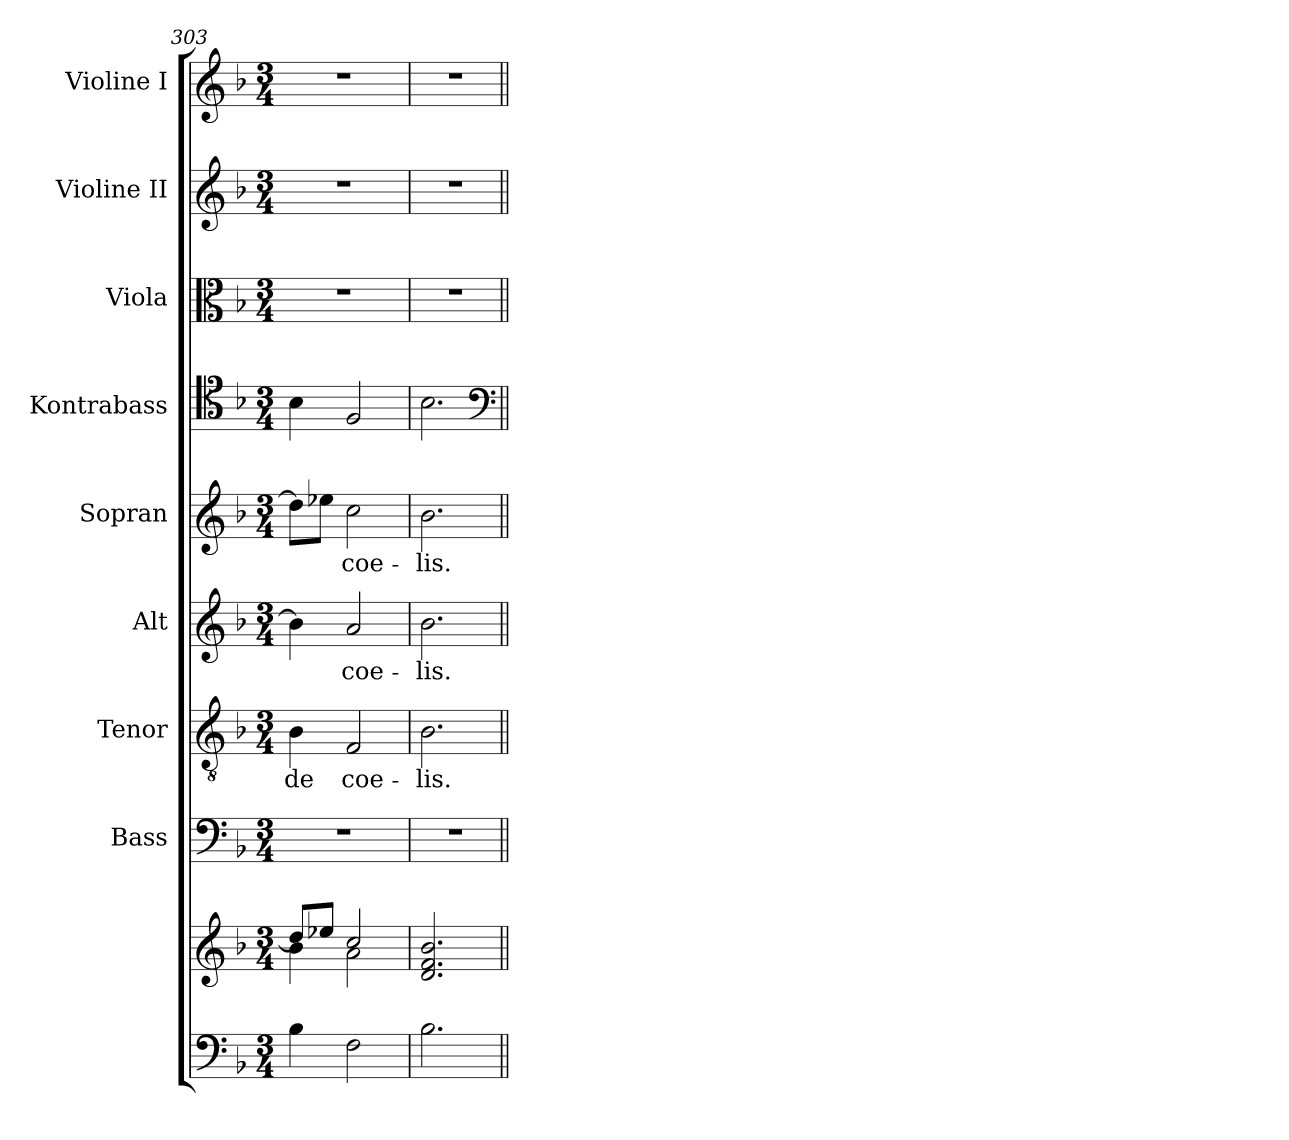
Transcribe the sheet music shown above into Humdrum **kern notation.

**kern	**kern	**kern	**kern	**text	**kern	**text	**kern	**text	**kern	**kern	**kern	**kern
*part9	*part9	*part8	*part7	*part7	*part6	*part6	*part5	*part5	*part4	*part3	*part2	*part1
*staff10	*staff9	*staff8	*staff7	*staff7	*staff6	*staff6	*staff5	*staff5	*staff4	*staff3	*staff2	*staff1
*	*	*I"Bass	*I"Tenor	*	*I"Alt	*	*I"Sopran	*	*I"Kontrabass	*I"Viola	*I"Violine II	*I"Violine I
*	*	*I'B.	*I'T.	*	*I'A.	*	*I'S.	*	*I'Kb.	*I'Vla.	*I'Vl. II	*I'Vl. I
!!LO:PB:g=z
*clefF4	*clefG2	*clefF4	*clefGv2	*	*clefG2	*	*clefG2	*	*clefC4	*clefC3	*clefG2	*clefG2
*	*	*	*	*	*	*	*	*	*ITrd7c12	*	*	*
*k[b-]	*k[b-]	*k[b-]	*k[b-]	*	*k[b-]	*	*k[b-]	*	*k[b-]	*k[b-]	*k[b-]	*k[b-]
*F:	*F:	*F:	*F:	*	*F:	*	*F:	*	*F:	*F:	*F:	*F:
*M3/4	*M3/4	*M3/4	*M3/4	*	*M3/4	*	*M3/4	*	*M3/4	*M3/4	*M3/4	*M3/4
=303	=303	=303	=303	=303	=303	=303	=303	=303	=303	=303	=303	=303
*	*^	*	*	*	*	*	*	*	*	*	*	*
!	!	!	!	!	!LO:LY:b	!	!	!	!	!	!	!	!
4B-\	8dd/L]	4b-\	2.r	4B-\	de	4b-\]	.	8dd\L]	.	4BB-\	2.r	2.r	2.r
.	8ee-X/J	.	.	.	.	.	.	8ee-X\J	.	.	.	.	.
!	!	!	!	!	!LO:LY:b	!	!LO:LY:b	!	!LO:LY:b	!	!	!	!
2F\	2cc/	2a\	.	2F/	coe-	2a/	coe-	2cc\	coe-	2FF/	.	.	.
=304	=304	=304	=304	=304	=304	=304	=304	=304	=304	=304	=304	=304	=304
!	!	!	!	!	!LO:LY:b	!	!LO:LY:b	!	!LO:LY:b	!	!	!	!
*	*v	*v	*	*	*	*	*	*	*	*	*	*	*
2.B-\	2.d/ 2.f/ 2.b-/	2.r	2.B-\	-lis.	2.b-\	-lis.	2.b-\	-lis.	2.BB-\	2.r	2.r	2.r
*	*	*	*	*	*	*	*	*	*clefF4	*	*	*
=||	=||	=||	=||	=||	=||	=||	=||	=||	=||	=||	=||	=||
*-	*-	*-	*-	*-	*-	*-	*-	*-	*-	*-	*-	*-
